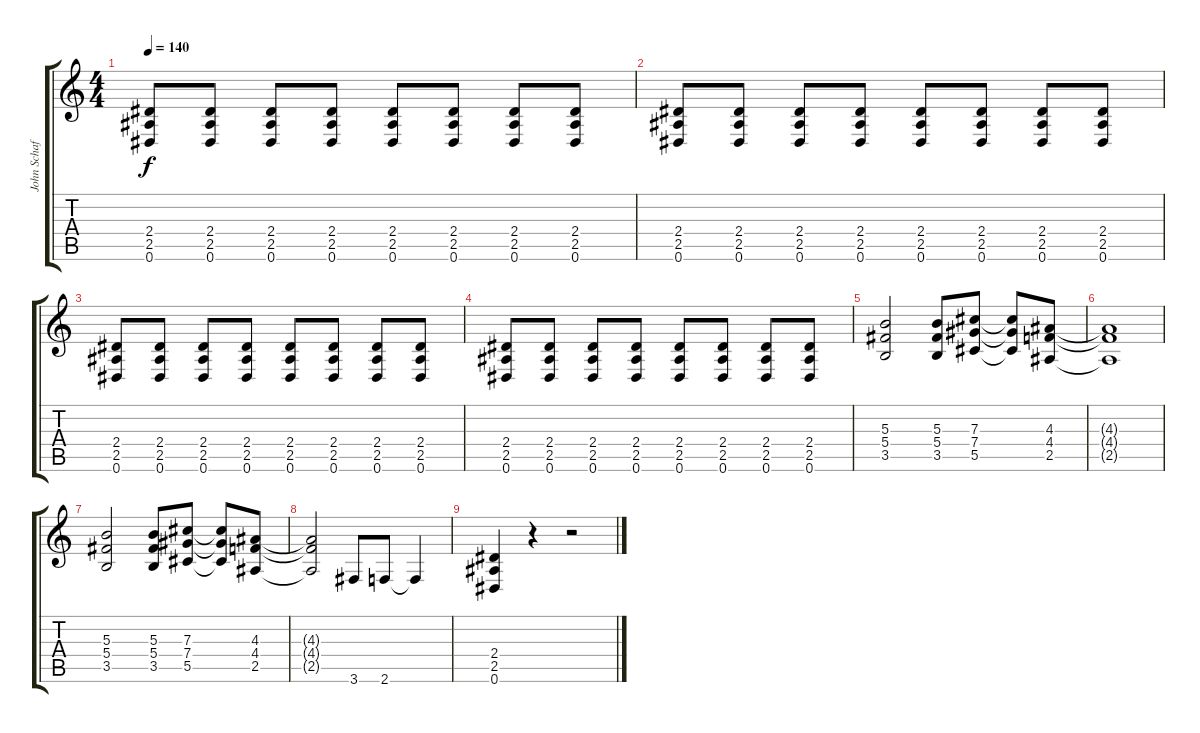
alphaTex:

\track ("John Schaffer" "John Schaf") {instrument distortionguitar}
\staff {score tabs}
\tuning (Eb4 Bb3 Gb3 Db3 Ab2 Eb2) {hide}
\ts (4 4)
\tempo 140
\clef g2
\ks c
(2.4 2.5 0.6).8{dy f} (2.4 2.5 0.6).8 (2.4 2.5 0.6).8 (2.4 2.5 0.6).8 (2.4 2.5 0.6).8 (2.4 2.5 0.6).8 (2.4 2.5 0.6).8 (2.4 2.5 0.6).8 |
(2.4 2.5 0.6).8 (2.4 2.5 0.6).8 (2.4 2.5 0.6).8 (2.4 2.5 0.6).8 (2.4 2.5 0.6).8 (2.4 2.5 0.6).8 (2.4 2.5 0.6).8 (2.4 2.5 0.6).8 |
(2.4 2.5 0.6).8 (2.4 2.5 0.6).8 (2.4 2.5 0.6).8 (2.4 2.5 0.6).8 (2.4 2.5 0.6).8 (2.4 2.5 0.6).8 (2.4 2.5 0.6).8 (2.4 2.5 0.6).8 |
(2.4 2.5 0.6).8 (2.4 2.5 0.6).8 (2.4 2.5 0.6).8 (2.4 2.5 0.6).8 (2.4 2.5 0.6).8 (2.4 2.5 0.6).8 (2.4 2.5 0.6).8 (2.4 2.5 0.6).8 |
(5.3 5.4 3.5).2 (5.3 5.4 3.5).8 (7.3 7.4 5.5).8 (7.3{t} 7.4{t} 5.5{t}).8 (4.3 4.4 2.5).8 |
(4.3{t} 4.4{t} 2.5{t}).1 |
(5.3 5.4 3.5).2 (5.3 5.4 3.5).8 (7.3 7.4 5.5).8 (7.3{t} 7.4{t} 5.5{t}).8 (4.3 4.4 2.5).8 |
(4.3{t} 4.4{t} 2.5{t}).2 3.6.8 2.6.8 2.6{t}.4 |
(2.4 2.5 0.6).4 r.4 r.2
